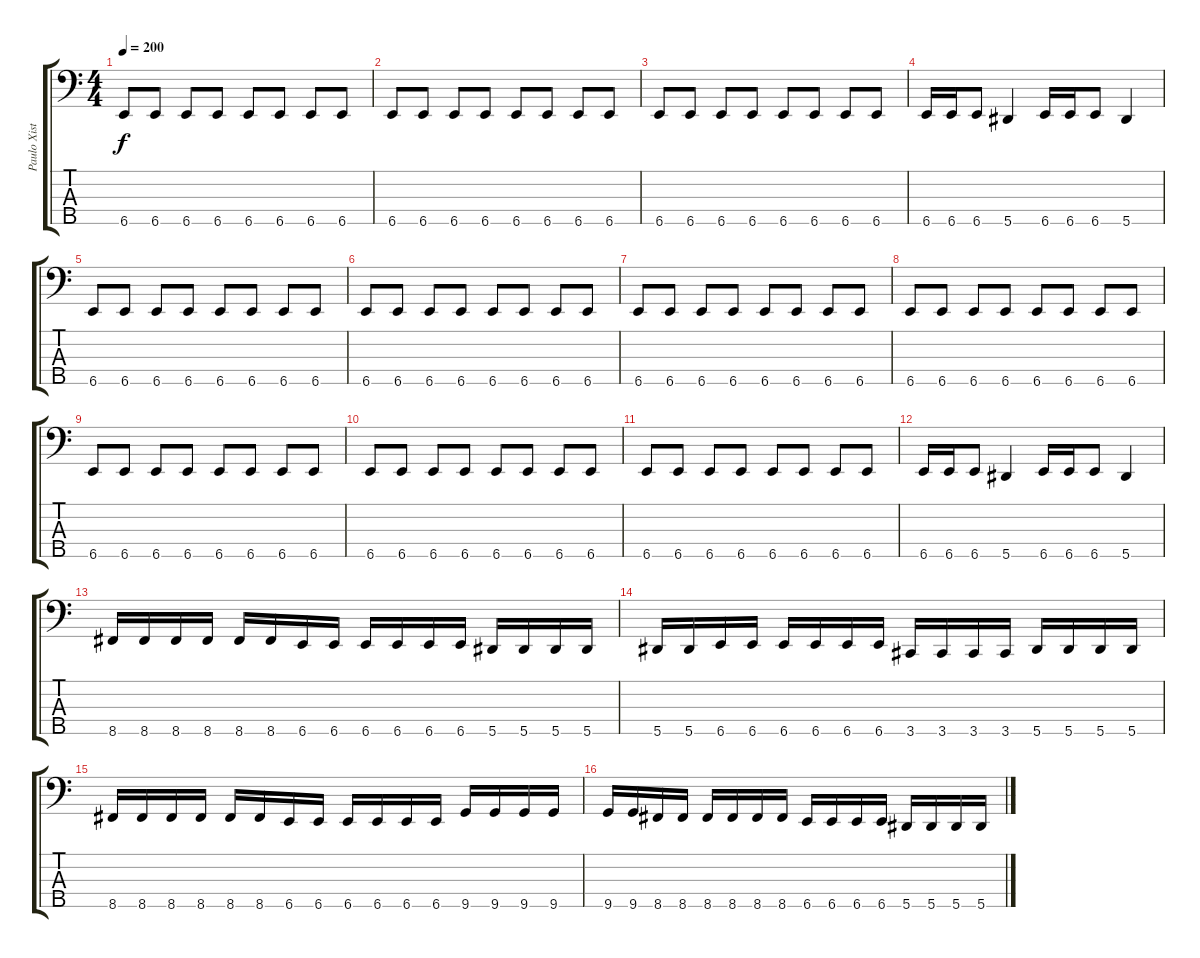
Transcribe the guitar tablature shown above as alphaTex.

\track ("Paulo Xisto" "Paulo Xist") {instrument electricbasspick}
\staff {score tabs}
\tuning (Gb2 Db2 Ab1 Eb1 Bb0) {hide}
\ts (4 4)
\tempo 200
\clef f4
\ks c
6.5.8{dy f} 6.5.8 6.5.8 6.5.8 6.5.8 6.5.8 6.5.8 6.5.8 |
6.5.8 6.5.8 6.5.8 6.5.8 6.5.8 6.5.8 6.5.8 6.5.8 |
6.5.8 6.5.8 6.5.8 6.5.8 6.5.8 6.5.8 6.5.8 6.5.8 |
6.5.16 6.5.16 6.5.8 5.5.4 6.5.16 6.5.16 6.5.8 5.5.4 |
6.5.8 6.5.8 6.5.8 6.5.8 6.5.8 6.5.8 6.5.8 6.5.8 |
6.5.8 6.5.8 6.5.8 6.5.8 6.5.8 6.5.8 6.5.8 6.5.8 |
6.5.8 6.5.8 6.5.8 6.5.8 6.5.8 6.5.8 6.5.8 6.5.8 |
6.5.8 6.5.8 6.5.8 6.5.8 6.5.8 6.5.8 6.5.8 6.5.8 |
6.5.8 6.5.8 6.5.8 6.5.8 6.5.8 6.5.8 6.5.8 6.5.8 |
6.5.8 6.5.8 6.5.8 6.5.8 6.5.8 6.5.8 6.5.8 6.5.8 |
6.5.8 6.5.8 6.5.8 6.5.8 6.5.8 6.5.8 6.5.8 6.5.8 |
6.5.16 6.5.16 6.5.8 5.5.4 6.5.16 6.5.16 6.5.8 5.5.4 |
8.5.16 8.5.16 8.5.16 8.5.16 8.5.16 8.5.16 6.5.16 6.5.16 6.5.16 6.5.16 6.5.16 6.5.16 5.5.16 5.5.16 5.5.16 5.5.16 |
5.5.16 5.5.16 6.5.16 6.5.16 6.5.16 6.5.16 6.5.16 6.5.16 3.5.16 3.5.16 3.5.16 3.5.16 5.5.16 5.5.16 5.5.16 5.5.16 |
8.5.16 8.5.16 8.5.16 8.5.16 8.5.16 8.5.16 6.5.16 6.5.16 6.5.16 6.5.16 6.5.16 6.5.16 9.5.16 9.5.16 9.5.16 9.5.16 |
9.5.16 9.5.16 8.5.16 8.5.16 8.5.16 8.5.16 8.5.16 8.5.16 6.5.16 6.5.16 6.5.16 6.5.16 5.5.16 5.5.16 5.5.16 5.5.16
